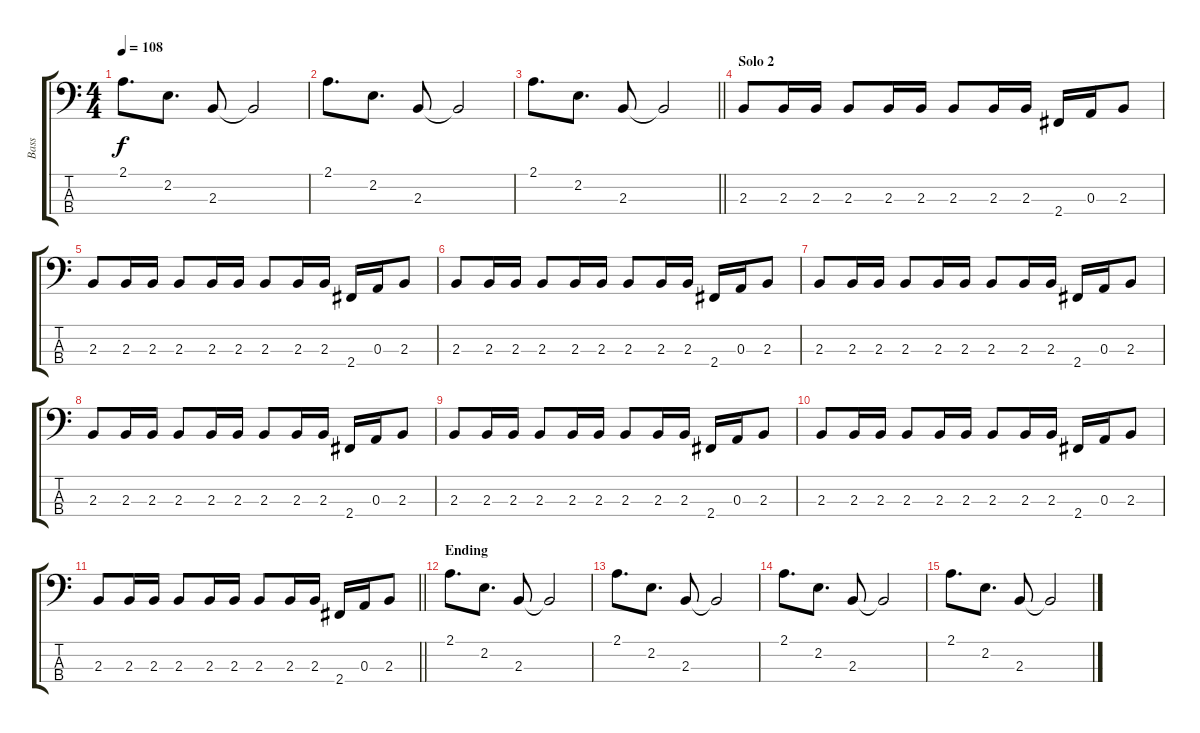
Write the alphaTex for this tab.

\track ("Bass" "Bass") {instrument electricbassfinger}
\staff {score tabs}
\tuning (G2 D2 A1 E1) {hide}
\ts (4 4)
\tempo 108
\clef f4
\ks c
2.1.8{d dy f} 2.2.8{d} 2.3.8 2.3{t}.2 |
2.1.8{d} 2.2.8{d} 2.3.8 2.3{t}.2 |
\barLineRight lightlight
2.1.8{d} 2.2.8{d} 2.3.8 2.3{t}.2 |
\section ("" "Solo 2")
2.3.8 2.3.16 2.3.16 2.3.8 2.3.16 2.3.16 2.3.8 2.3.16 2.3.16 2.4.16 0.3.16 2.3.8 |
2.3.8 2.3.16 2.3.16 2.3.8 2.3.16 2.3.16 2.3.8 2.3.16 2.3.16 2.4.16 0.3.16 2.3.8 |
2.3.8 2.3.16 2.3.16 2.3.8 2.3.16 2.3.16 2.3.8 2.3.16 2.3.16 2.4.16 0.3.16 2.3.8 |
2.3.8 2.3.16 2.3.16 2.3.8 2.3.16 2.3.16 2.3.8 2.3.16 2.3.16 2.4.16 0.3.16 2.3.8 |
2.3.8 2.3.16 2.3.16 2.3.8 2.3.16 2.3.16 2.3.8 2.3.16 2.3.16 2.4.16 0.3.16 2.3.8 |
2.3.8 2.3.16 2.3.16 2.3.8 2.3.16 2.3.16 2.3.8 2.3.16 2.3.16 2.4.16 0.3.16 2.3.8 |
2.3.8 2.3.16 2.3.16 2.3.8 2.3.16 2.3.16 2.3.8 2.3.16 2.3.16 2.4.16 0.3.16 2.3.8 |
\barLineRight lightlight
2.3.8 2.3.16 2.3.16 2.3.8 2.3.16 2.3.16 2.3.8 2.3.16 2.3.16 2.4.16 0.3.16 2.3.8 |
\section ("" "Ending")
2.1.8{d} 2.2.8{d} 2.3.8 2.3{t}.2 |
2.1.8{d} 2.2.8{d} 2.3.8 2.3{t}.2 |
2.1.8{d} 2.2.8{d} 2.3.8 2.3{t}.2 |
2.1.8{d} 2.2.8{d} 2.3.8 2.3{t}.2
